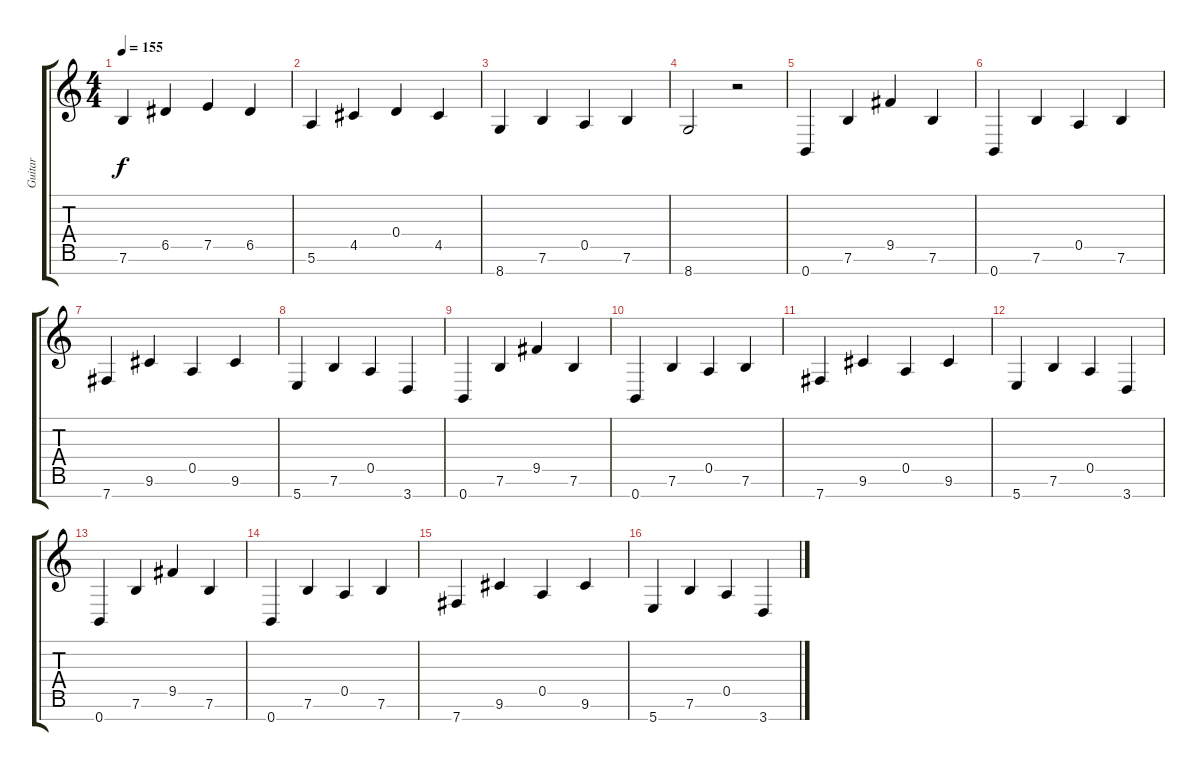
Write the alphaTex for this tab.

\track ("Guitar " "Guitar ") {instrument acousticguitarsteel}
\staff {score tabs}
\tuning (E4 B3 G3 D3 A2 E2 B1) {hide}
\ts (4 4)
\tempo 155
\clef g2
\ks c
7.6.4{dy f} 6.5.4 7.5.4 6.5.4 |
5.6.4 4.5.4 0.4.4 4.5.4 |
8.7.4 7.6.4 0.5.4 7.6.4 |
8.7.2 r.2 |
0.7.4 7.6.4 9.5.4 7.6.4 |
0.7.4 7.6.4 0.5.4 7.6.4 |
7.7.4 9.6.4 0.5.4 9.6.4 |
5.7.4 7.6.4 0.5.4 3.7.4 |
0.7.4 7.6.4 9.5.4 7.6.4 |
0.7.4 7.6.4 0.5.4 7.6.4 |
7.7.4 9.6.4 0.5.4 9.6.4 |
5.7.4 7.6.4 0.5.4 3.7.4 |
0.7.4 7.6.4 9.5.4 7.6.4 |
0.7.4 7.6.4 0.5.4 7.6.4 |
7.7.4 9.6.4 0.5.4 9.6.4 |
5.7.4 7.6.4 0.5.4 3.7.4
